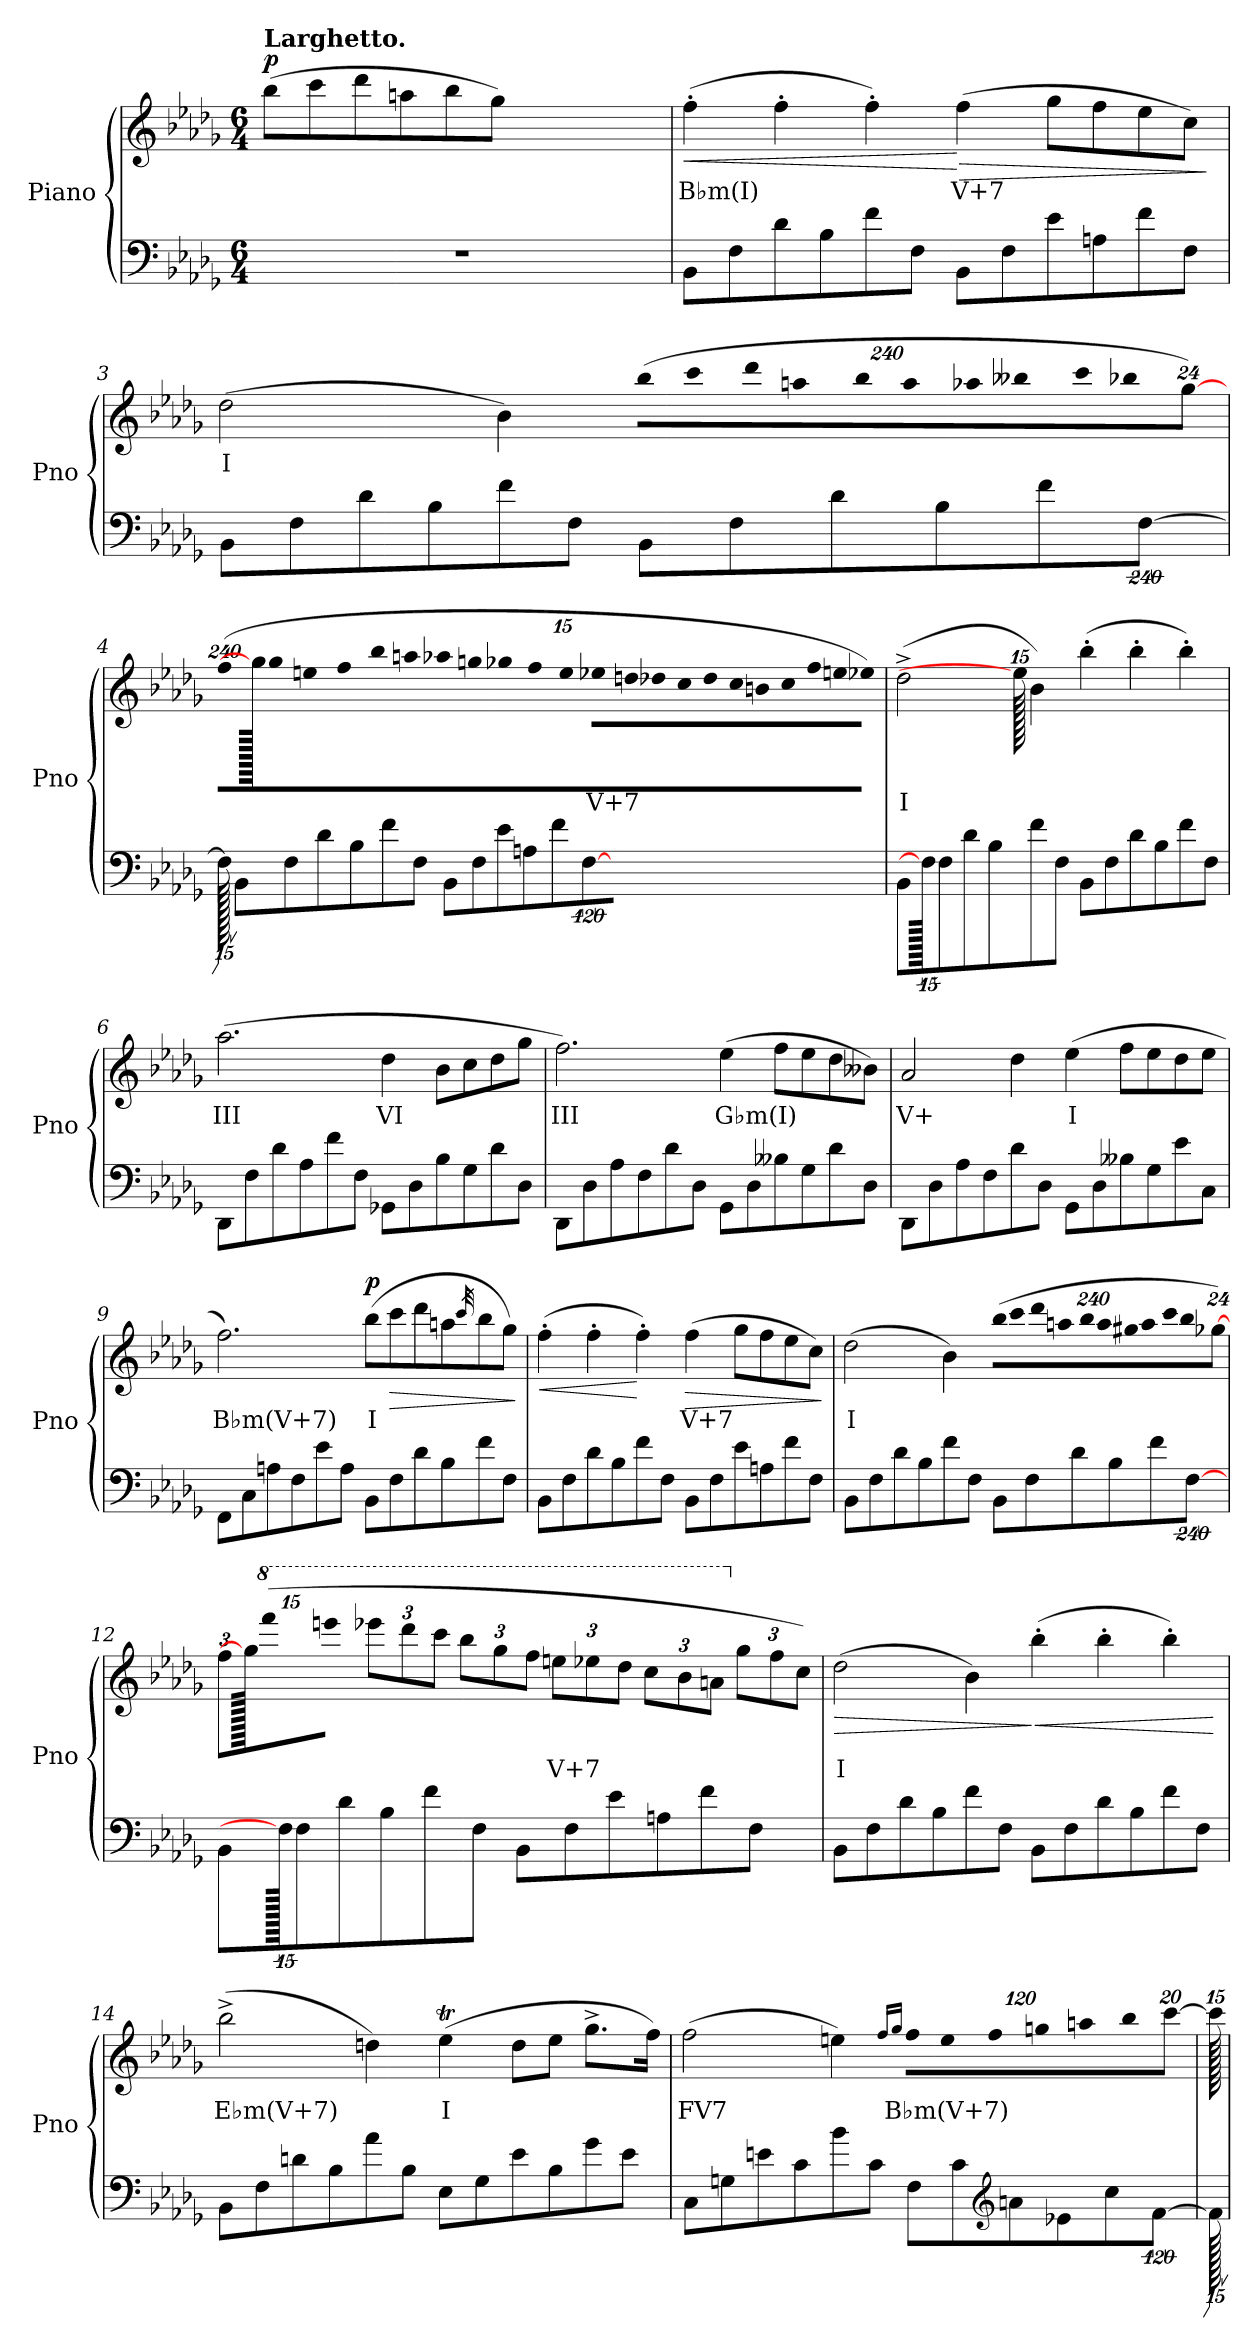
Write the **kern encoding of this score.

**kern	**kern	**text	**dynam
*part1	*part1	*part1	*part1
*staff2	*staff1	*staff1	*staff1/2
*I"Piano	*	*	*
*I'Pno	*	*	*
*clefF4	*clefG2	*	*
*k[b-e-a-d-g-]	*k[b-e-a-d-g-]	*	*
*b-:	*b-:	*	*
*M6/4	*M6/4	*	*
*MM116	*MM116	*	*
=1	=1	=1	=1
!	!LO:TX:a:B:t=Larghetto.	!	!
!	!	!	!LO:DY:b
1.r	(>8bb-\L	.	p
.	8ccc\	.	.
.	8ddd-\	.	.
.	8aan\	.	.
.	8bb-\	.	.
.	8gg-\J)	.	.
.	2.ryy	.	.
=2	=2	=2	=2
!	!	!LO:LY:b	!LO:HP:b
8BB-\L	(>4ff'\	B♭m(I)	<
8F<\	.	.	.
8d-<\	4ff'\	.	.
8B-<\	.	.	.
8f<\	4ff'\)	.	.
8F<\J	.	.	.
!	!	!LO:LY:b	!LO:HP:n=1:b
8BB-\L	(>4ff\	V+7	[ >
8F\	.	.	.
8e-\	8gg-\L	.	.
8An\	8ff\	.	.
8f\	8ee-\	.	.
8F\J	8cc\J)	.	.
.	.	.	]
!!LO:LB:g=z
=3	=3	=3	=3
!	!	!LO:LY:b	!
1920ryy	(>2dd-\	I	.
8BB-\L	.	.	.
8F\	.	.	.
8d-\	.	.	.
8B-\	.	.	.
.	4b-\)	.	.
8f\	.	.	.
8F\J	.	.	.
*	*Xbrackettup	*	*
!	!LO:N:vis=8	!	!
.	(>1920%131bb-\L	.	.
8BB-\L	.	.	.
!	!LO:N:vis=8	!	!
.	1920%131ccc\	.	.
8F\	.	.	.
!	!LO:N:vis=8	!	!
.	1920%131ddd-\	.	.
!	!LO:N:vis=8	!	!
.	1920%131aan\	.	.
8d-\	.	.	.
!	!LO:N:vis=8	!	!
.	1920%131bb-\	.	.
!	!LO:N:vis=8	!	!
.	1920%131aa\	.	.
8B-\	.	.	.
!	!LO:N:vis=8	!	!
.	1920%131aa-X\	.	.
!	!LO:N:vis=8	!	!
.	1920%131bb--X\	.	.
8f\	.	.	.
!	!LO:N:vis=8	!	!
.	1920%131ccc\	.	.
!	!LO:N:vis=8	!	!
.	1920%131bb-X\	.	.
[1920%239F\J	.	.	.
.	[192%13gg-\J)	.	.
!!LO:LB:g=z
=4	=4	=4	=4
!	!LO:N:vis=8	!	!
1920F\]	(>1920%131ff\L	.	.
1920ryy	.	.	.
8BB-\L	.	.	.
.	1920gg-\]	.	.
!	!LO:N:vis=8	!	!
.	1920%131gg-\	.	.
8F\	.	.	.
!	!LO:N:vis=8	!	!
.	1920%131een\	.	.
!	!LO:N:vis=8	!	!
.	1920%131ff\	.	.
8d-\	.	.	.
!	!LO:N:vis=8	!	!
.	1920%131bb-\	.	.
!	!LO:N:vis=8	!	!
.	1920%131aan\	.	.
8B-\	.	.	.
!	!LO:N:vis=8	!	!
.	1920%131aa-X\	.	.
!	!LO:N:vis=8	!	!
.	1920%131ggn\	.	.
8f\	.	.	.
!	!LO:N:vis=8	!	!
.	1920%131gg-X\	.	.
!	!LO:N:vis=8	!	!
.	1920%131ff\	.	.
8F\J	.	.	.
!	!LO:N:vis=8	!	!
.	1920%131ee\J	.	.
!	!LO:N:vis=8	!LO:LY:b	!
8BB-\L	1920%131ee-X\L	V+7	.
!	!LO:N:vis=8	!	!
.	1920%131ddn\	.	.
8F\	.	.	.
!	!LO:N:vis=8	!	!
.	1920%131dd-X\	.	.
!	!LO:N:vis=8	!	!
.	1920%131cc\	.	.
8e-\	.	.	.
!	!LO:N:vis=8	!	!
.	1920%131dd-\	.	.
!	!LO:N:vis=8	!	!
.	1920%131cc\	.	.
8An\	.	.	.
!	!LO:N:vis=8	!	!
.	1920%131bn\	.	.
!	!LO:N:vis=8	!	!
.	1920%131cc\	.	.
8f\	.	.	.
!	!LO:N:vis=8	!	!
.	1920%131ff\	.	.
!	!LO:N:vis=8	!	!
.	1920%131een\	.	.
[960%119F\J	.	.	.
.	[640%43ee-X\J)	.	.
1920ryy	.	.	.
!!LO:LB:g=z
=5	=5	=5	=5
!	!	!LO:LY:b	!
8BB-\L	(>2dd-^\	I	.
960F\]	.	.	.
8F\	.	.	.
8d-\	.	.	.
8B-\	.	.	.
.	960ee-\]	.	.
8f\	4b-\)	.	.
8F\J	.	.	.
8BB-\L	(>4bb-'\	.	.
8F\	.	.	.
8d-\	4bb-'\	.	.
8B-\	.	.	.
8f\	4bb-'\)	.	.
8F\J	.	.	.
=6	=6	=6	=6
!	!	!LO:LY:b	!
8DD-\L	(>2.aa-\	III	.
8F<\	.	.	.
8d-<\	.	.	.
8A-<\	.	.	.
8f\	.	.	.
8F\J	.	.	.
!	!	!LO:LY:b	!
8GG-X\L	4dd-\	VI	.
8D-<\	.	.	.
8B-\	8b-\L	.	.
8G-\	8cc\	.	.
8d-\	8dd-\	.	.
8D-\J	8gg-\J	.	.
!!LO:PB:g=z
=7	=7	=7	=7
!	!	!LO:LY:b	!
8DD-\L	2.ff\)	III	.
8D-<\	.	.	.
8A-<\	.	.	.
8F\	.	.	.
8d-\	.	.	.
8D-\J	.	.	.
!	!	!LO:LY:b	!
8GG-\L	(>4ee-\	G♭m(I)	.
8D-<\	.	.	.
8B--X\	8ff\L	.	.
8G-\	8ee-\	.	.
8d-\	8dd-\	.	.
8D-\J	8b--X\J)	.	.
=8	=8	=8	=8
!	!	!LO:LY:b	!
8DD-\L	2a-/	V+	.
8D-\	.	.	.
8A-\	.	.	.
8F\	.	.	.
8d-\	4dd-\	.	.
8D-\J	.	.	.
!	!	!LO:LY:b	!
8GG-\L	(>4ee-\	I	.
8D-\	.	.	.
8B--X\	8ff\L	.	.
8G-\	8ee-\	.	.
8e-\	8dd-\	.	.
8C<\J	8ee-\J	.	.
!!LO:LB:g=z
=9	=9	=9	=9
!	!	!LO:LY:b	!
8FF<\L	2.ff\)	B♭m(V+7)	.
8C\	.	.	.
8An<\	.	.	.
8F<\	.	.	.
8e-<\	.	.	.
8A<\J	.	.	.
!	!	!LO:LY:b	!LO:DY:b
8BB-\L	(>8bb-\L	I	p
!	!	!	!LO:HP:b
8F\	8ccc\	.	>
8d-\	8ddd-\	.	.
8B-\	8aan\	.	.
.	32qccc/	.	.
8f\	8bb-\	.	.
8F\J	8gg-\J)	.	.
.	.	.	]
=10	=10	=10	=10
!	!	!	!LO:HP:b
8BB-\L	(>4ff'\	.	<
8F\	.	.	.
8d-\	4ff'\	.	.
8B-\	.	.	.
8f\	4ff'\)	.	[
8F\J	.	.	.
!	!	!LO:LY:b	!LO:HP:b
8BB-\L	(>4ff\	V+7	>
8F\	.	.	.
8e-\	8gg-\L	.	.
8An\	8ff\	.	.
8f\	8ee-\	.	.
8F\J	8cc\J)	.	.
.	.	.	]
!!LO:LB:g=z
=11	=11	=11	=11
!	!	!LO:LY:b	!
1920ryy	(>2dd-\	I	.
8BB-\L	.	.	.
8F\	.	.	.
8d-\	.	.	.
8B-\	.	.	.
.	4b-\)	.	.
8f\	.	.	.
8F\J	.	.	.
!	!LO:N:vis=8	!	!
.	(>1920%131bb-\L	.	.
8BB-\L	.	.	.
!	!LO:N:vis=8	!	!
.	1920%131ccc\	.	.
8F\	.	.	.
!	!LO:N:vis=8	!	!
.	1920%131ddd-\	.	.
!	!LO:N:vis=8	!	!
.	1920%131aan\	.	.
8d-\	.	.	.
!	!LO:N:vis=8	!	!
.	1920%131bb-\	.	.
!	!LO:N:vis=8	!	!
.	1920%131aa\	.	.
8B-\	.	.	.
!	!LO:N:vis=8	!	!
.	1920%131gg#X\	.	.
!	!LO:N:vis=8	!	!
.	1920%131aa\	.	.
8f\	.	.	.
!	!LO:N:vis=8	!	!
.	1920%131ccc\	.	.
!	!LO:N:vis=8	!	!
.	1920%131bb-\	.	.
[1920%239F\J	.	.	.
.	[192%13gg-X\J)	.	.
!!LO:LB:g=z
=12	=12	=12	=12
8BB-\L	12ff\LL	.	.
.	1920gg-\]	.	.
*	*8va	*	*
.	(>12ffff\	.	.
1920F\]	.	.	.
8F\	.	.	.
.	12eeeen\JJ	.	.
8d-\	12eeee-X\LL	.	.
.	12dddd-\	.	.
8B-\	.	.	.
.	12cccc\JJ	.	.
8f\	12bbb-\LL	.	.
.	12ggg-\	.	.
8F\J	.	.	.
.	12fff\JJ	.	.
!	!	!LO:LY:b	!
8BB-\L	12eeen\LL	V+7	.
.	12eee-X\	.	.
8F\	.	.	.
.	12ddd-\JJ	.	.
8e-\	12ccc\LL	.	.
.	12bb-\	.	.
8An\	.	.	.
.	12aan\JJ	.	.
*	*X8va	*	*
8f\	12gg-\LL	.	.
.	12ff\	.	.
8F\J	.	.	.
.	12cc\JJ)	.	.
=13	=13	=13	=13
!	!	!LO:LY:b	!LO:HP:b
8BB-\L	(>2dd-\	I	>
8F\	.	.	.
8d-\	.	.	.
8B-\	.	.	.
8f\	4b-\)	.	.
8F\J	.	.	.
!	!	!	!LO:HP:n=1:b
8BB-\L	(>4bb-'\	.	] <
8F\	.	.	.
8d-\	4bb-'\	.	.
8B-\	.	.	.
8f\	4bb-'\)	.	.
8F\J	.	.	.
.	.	.	[
!!LO:PB:g=z
=14	=14	=14	=14
!	!	!LO:LY:b	!
8BB-\L	(>2bb-^\	E♭m(V+7)	.
8F<\	.	.	.
8dn<\	.	.	.
8B-<\	.	.	.
8a-\	4ddn\)	.	.
8B-\J	.	.	.
!	!	!LO:LY:b	!
8E-\L	(>4ee-T\	I	.
8G-<\	.	.	.
8e-\	8dd\L	.	.
8B-<\	8ee-\J	.	.
8g-\	8.gg-^\L	.	.
8e-\J	.	.	.
.	16ff\Jk)	.	.
=15	=15	=15	=15
!	!	!LO:LY:b	!
960ryy	(>2ff\	FV7	.
8C\L	.	.	.
8Gn\	.	.	.
8en\	.	.	.
8c\	.	.	.
.	4een\)	.	.
8b-\	.	.	.
8c\J	.	.	.
.	16qff/LL	.	.
.	16qgg-/JJ	.	.
!	!LO:N:vis=8	!LO:LY:b	!
.	960%103ff\L	B♭m(V+7)	.
8F\L	.	.	.
!	!LO:N:vis=8	!	!
.	960%103ee\	.	.
8c\	.	.	.
!	!LO:N:vis=8	!	!
.	960%103ff\	.	.
*clefG2	*	*	*
8an\	.	.	.
!	!LO:N:vis=8	!	!
.	960%103ggn\	.	.
8e-X\	.	.	.
!	!LO:N:vis=8	!	!
.	960%103aan\	.	.
8cc\	.	.	.
!	!LO:N:vis=8	!	!
.	960%103bb-\	.	.
[960%119f\J	.	.	.
.	[160%17ccc\J	.	.
=16	=16	=16	=16
960f\]	960ccc\]	.	.
=	=	=	=
*-	*-	*-	*-
